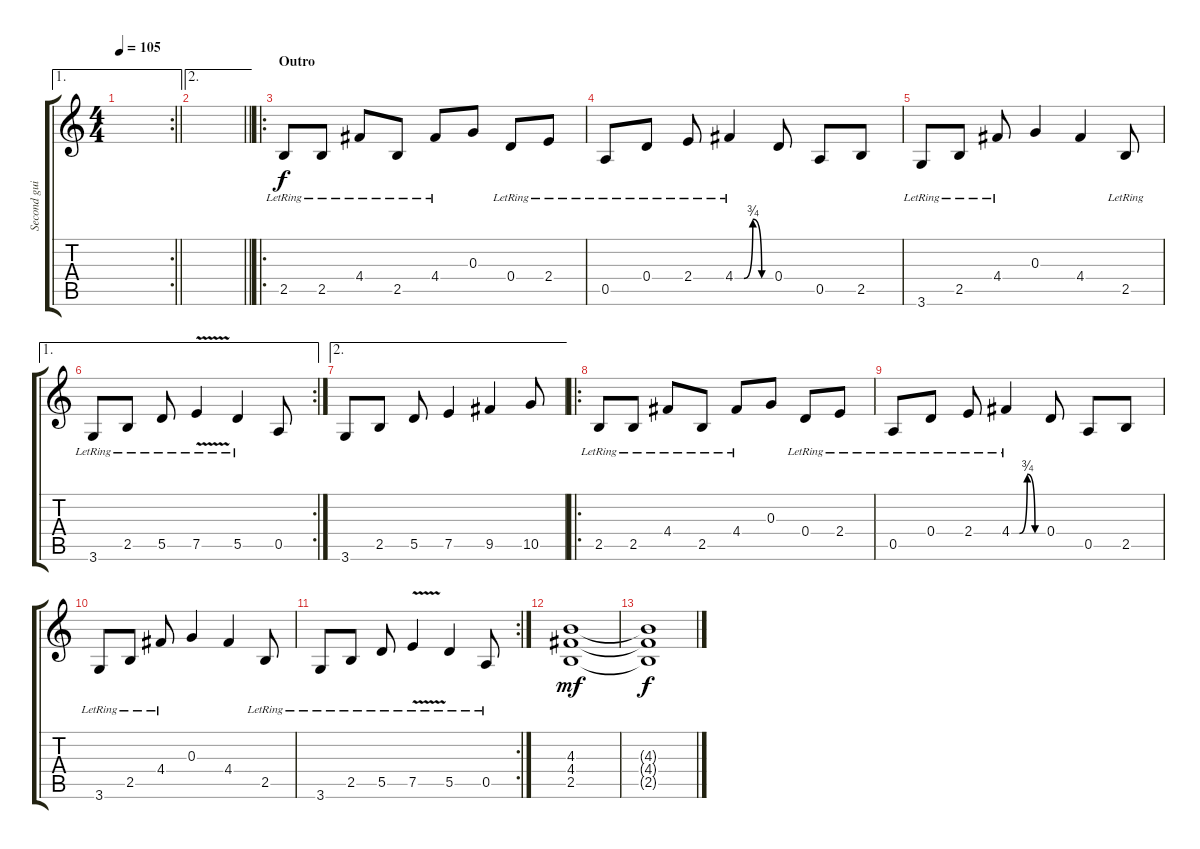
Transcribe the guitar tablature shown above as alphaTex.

\track ("Second guitar" "Second gui") {instrument distortionguitar}
\staff {score tabs}
\tuning (E4 B3 G3 D3 A2 E2) {hide}
\ae 1
\rc 2
\ts (4 4)
\tempo 105
\clef g2
\barLineRight lightlight
\ks c
|
\ae 2
\barLineRight lightlight
|
\ro
\section ("" "Outro")
2.5{lr}.8{volume 10 balance 12 instrument overdrivenguitar} 2.5{lr}.8 4.4{lr}.8 2.5{lr}.8 4.4{lr}.8 0.3.8 0.4{lr}.8 2.4{lr}.8 |
0.5{lr}.8 0.4{lr}.8 2.4{lr}.8 4.4{be (custom 0 0 15 0 30 3 45 0 60 0) lr}.4 0.4.8 0.5.8 2.5.8 |
3.6{lr}.8 2.5{lr}.8 4.4{lr}.8 0.3.4 4.4.4 2.5{lr}.8 |
\ae 1
\rc 2
3.6{lr}.8 2.5{lr}.8 5.5{lr}.8 7.5{v lr}.4 5.5{lr}.4 0.5.8 |
\ae 2
3.6.8 2.5.8 5.5.8 7.5.4 9.5.4 10.5.8 |
\ro
2.5{lr}.8 2.5{lr}.8 4.4{lr}.8 2.5{lr}.8 4.4{lr}.8 0.3.8 0.4{lr}.8 2.4{lr}.8 |
0.5{lr}.8 0.4{lr}.8 2.4{lr}.8 4.4{be (custom 0 0 15 0 30 3 45 0 60 0) lr}.4 0.4.8 0.5.8 2.5.8 |
3.6{lr}.8 2.5{lr}.8 4.4{lr}.8 0.3.4 4.4.4 2.5{lr}.8 |
\rc 2
3.6{lr}.8 2.5{lr}.8 5.5{lr}.8 7.5{v lr}.4 5.5{lr}.4 0.5{lr}.8 |
(4.3 4.4 2.5).1{dy mf} |
(4.3{t} 4.4{t} 2.5{t}).1{dy f}
